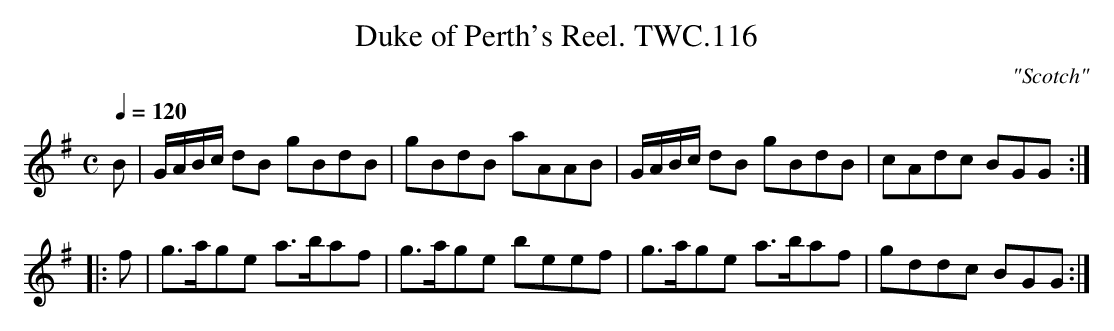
X:1
T:Duke of Perth's Reel. TWC.116
M:C
L:1/8
Q:1/4=120
C:"Scotch"
K:G
B|G/A/B/c/ dB gBdB|gBdB aAAB|G/A/B/c/ dB gBdB|cAdc BGG:|
|:f|g>age a>baf|g>age beef|g>age a>baf|gddc BGG:|
